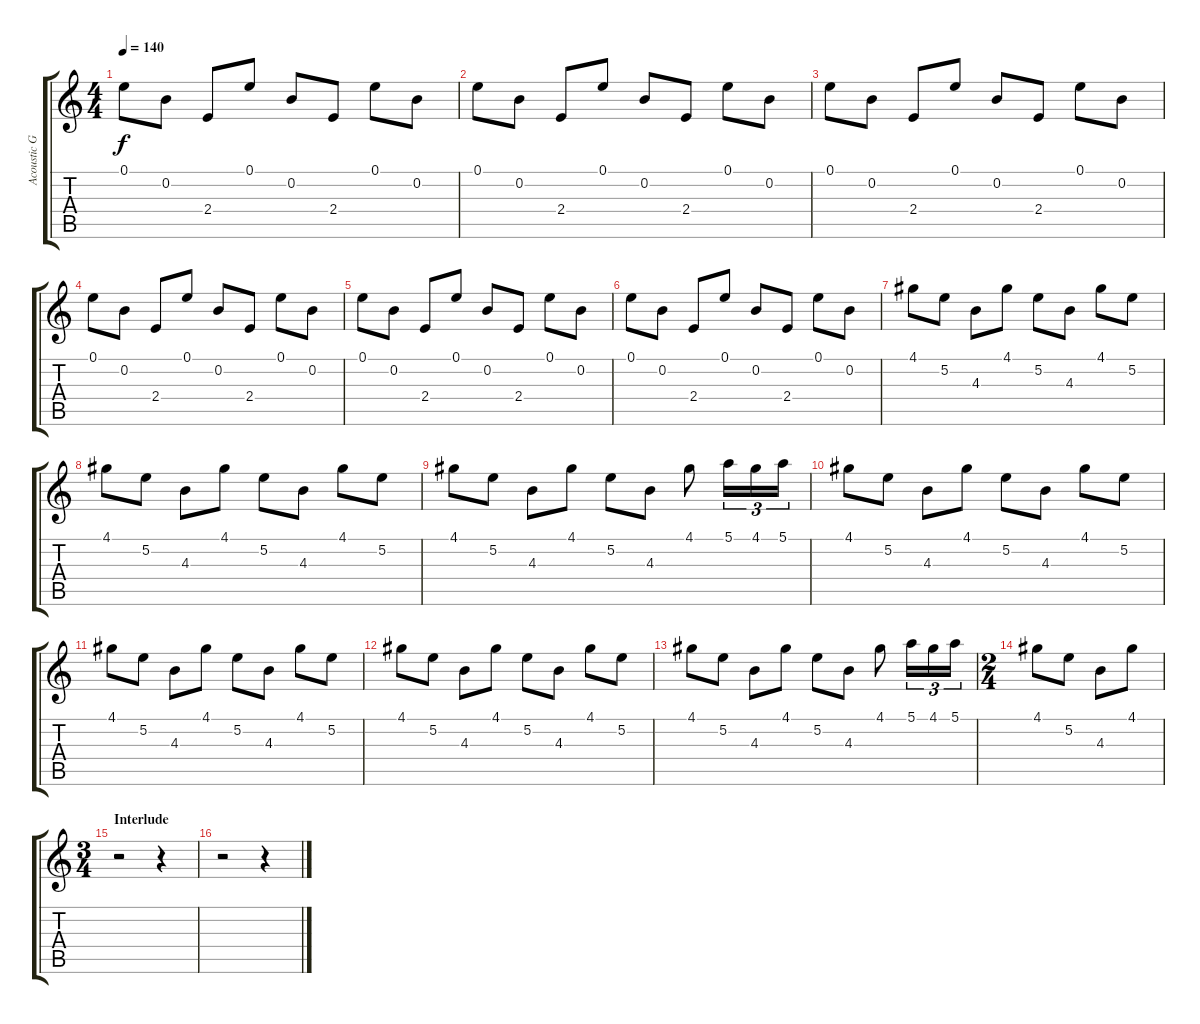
\track ("Acoustic Guitar - intro" "Acoustic G") {instrument acousticguitarsteel}
\staff {score tabs}
\tuning (E4 B3 G3 D3 A2 E2) {hide}
\ts (4 4)
\tempo 140
\clef g2
\ks c
0.1.8{dy f} 0.2.8 2.4.8 0.1.8 0.2.8 2.4.8 0.1.8 0.2.8 |
0.1.8 0.2.8 2.4.8 0.1.8 0.2.8 2.4.8 0.1.8 0.2.8 |
0.1.8 0.2.8 2.4.8 0.1.8 0.2.8 2.4.8 0.1.8 0.2.8 |
0.1.8 0.2.8 2.4.8 0.1.8 0.2.8 2.4.8 0.1.8 0.2.8 |
0.1.8 0.2.8 2.4.8 0.1.8 0.2.8 2.4.8 0.1.8 0.2.8 |
0.1.8 0.2.8 2.4.8 0.1.8 0.2.8 2.4.8 0.1.8 0.2.8 |
4.1.8 5.2.8 4.3.8 4.1.8 5.2.8 4.3.8 4.1.8 5.2.8 |
4.1.8 5.2.8 4.3.8 4.1.8 5.2.8 4.3.8 4.1.8 5.2.8 |
4.1.8 5.2.8 4.3.8 4.1.8 5.2.8 4.3.8 4.1.8 5.1.16{tu (3 2)} 4.1.16{tu (3 2)} 5.1.16{tu (3 2)} |
4.1.8 5.2.8 4.3.8 4.1.8 5.2.8 4.3.8 4.1.8 5.2.8 |
4.1.8 5.2.8 4.3.8 4.1.8 5.2.8 4.3.8 4.1.8 5.2.8 |
4.1.8 5.2.8 4.3.8 4.1.8 5.2.8 4.3.8 4.1.8 5.2.8 |
4.1.8 5.2.8 4.3.8 4.1.8 5.2.8 4.3.8 4.1.8 5.1.16{tu (3 2)} 4.1.16{tu (3 2)} 5.1.16{tu (3 2)} |
\ts (2 4)
4.1.8 5.2.8 4.3.8 4.1.8 |
\ts (3 4)
\section ("" "Interlude")
r.2 r.4 |
r.2 r.4
